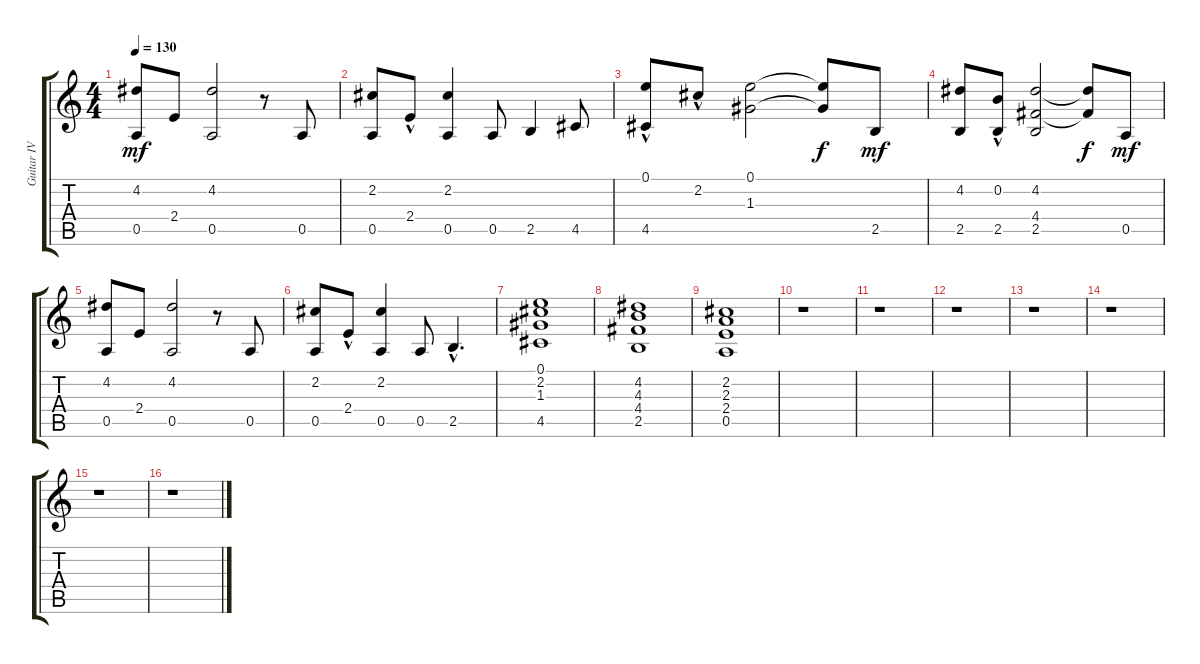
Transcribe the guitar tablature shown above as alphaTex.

\track ("Guitar IV" "Guitar IV") {instrument acousticguitarsteel}
\staff {score tabs}
\tuning (E4 B3 G3 D3 A2 E2) {hide}
\ts (4 4)
\tempo 130
\clef g2
\ks c
(4.2 0.5).8{dy mf} 2.4.8 (4.2 0.5).2 r.8 0.5.8 |
(2.2 0.5).8 2.4{hac}.8 (2.2 0.5).4 0.5.8 2.5.4 4.5.8 |
(0.1 4.5{hac}).8 2.2{hac}.8 (0.1 1.3).2 (0.1{t} 1.3{t}).8{dy f} 2.5.8{dy mf} |
(4.2 2.5).8 (0.2{hac} 2.5).8 (4.2 4.4 2.5).2 (4.2{t} 4.4{t}).8{dy f} 0.5.8{dy mf} |
(4.2 0.5).8 2.4.8 (4.2 0.5).2 r.8 0.5.8 |
(2.2 0.5).8 2.4{hac}.8 (2.2 0.5).4 0.5.8 2.5{hac}.4{d} |
(0.1 2.2 1.3 4.5).1 |
(4.2 4.3 4.4 2.5).1 |
(2.2 2.3 2.4 0.5).1 |
r.1 |
r.1 |
r.1 |
r.1 |
r.1 |
r.1 |
r.1
